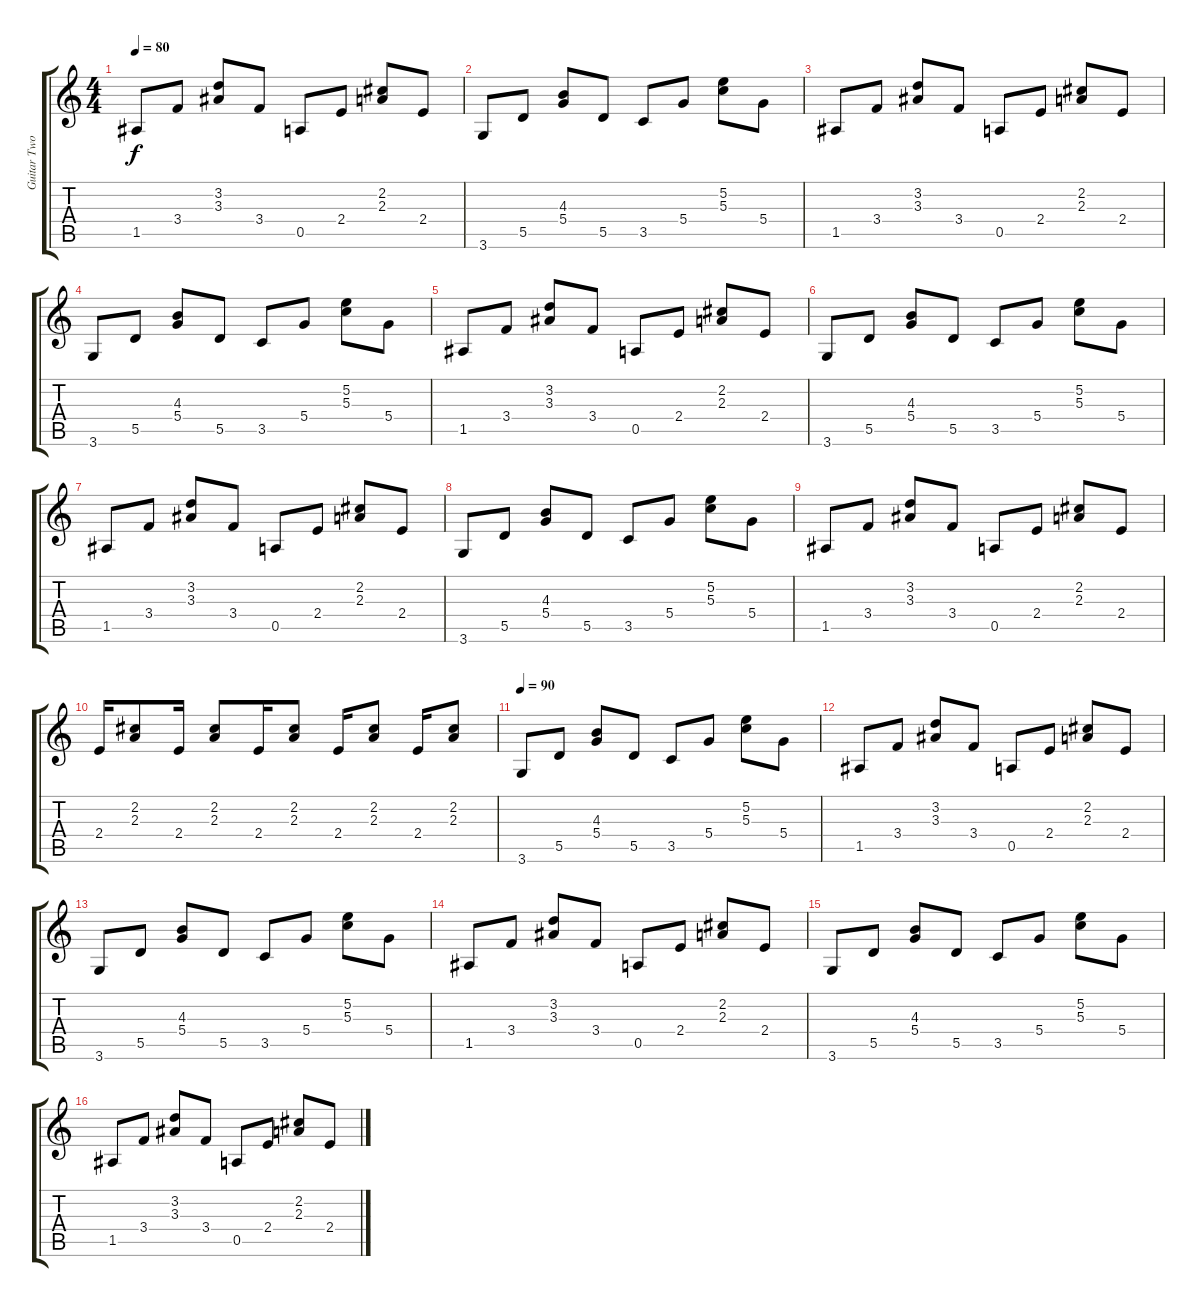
\track ("Guitar Two." "Guitar Two") {instrument acousticguitarsteel}
\staff {score tabs}
\tuning (E4 B3 G3 D3 A2 E2) {hide}
\ts (4 4)
\tempo 80
\clef g2
\ks c
1.5.8{dy f} 3.4.8 (3.2 3.3).8 3.4.8 0.5.8 2.4.8 (2.2 2.3).8 2.4.8 |
3.6.8 5.5.8 (4.3 5.4).8 5.5.8 3.5.8 5.4.8 (5.2 5.3).8 5.4.8 |
1.5.8 3.4.8 (3.2 3.3).8 3.4.8 0.5.8 2.4.8 (2.2 2.3).8 2.4.8 |
3.6.8 5.5.8 (4.3 5.4).8 5.5.8 3.5.8 5.4.8 (5.2 5.3).8 5.4.8 |
1.5.8 3.4.8 (3.2 3.3).8 3.4.8 0.5.8 2.4.8 (2.2 2.3).8 2.4.8 |
3.6.8 5.5.8 (4.3 5.4).8 5.5.8 3.5.8 5.4.8 (5.2 5.3).8 5.4.8 |
1.5.8 3.4.8 (3.2 3.3).8 3.4.8 0.5.8 2.4.8 (2.2 2.3).8 2.4.8 |
3.6.8 5.5.8 (4.3 5.4).8 5.5.8 3.5.8 5.4.8 (5.2 5.3).8 5.4.8 |
1.5.8 3.4.8 (3.2 3.3).8 3.4.8 0.5.8 2.4.8 (2.2 2.3).8 2.4.8 |
2.4.16 (2.2 2.3).8 2.4.16 (2.2 2.3).8 2.4.16 (2.2 2.3).8 2.4.16 (2.2 2.3).8 2.4.16 (2.2 2.3).8 |
\tempo 90
3.6.8 5.5.8 (4.3 5.4).8 5.5.8 3.5.8 5.4.8 (5.2 5.3).8 5.4.8 |
1.5.8 3.4.8 (3.2 3.3).8 3.4.8 0.5.8 2.4.8 (2.2 2.3).8 2.4.8 |
3.6.8 5.5.8 (4.3 5.4).8 5.5.8 3.5.8 5.4.8 (5.2 5.3).8 5.4.8 |
1.5.8 3.4.8 (3.2 3.3).8 3.4.8 0.5.8 2.4.8 (2.2 2.3).8 2.4.8 |
3.6.8 5.5.8 (4.3 5.4).8 5.5.8 3.5.8 5.4.8 (5.2 5.3).8 5.4.8 |
1.5.8 3.4.8 (3.2 3.3).8 3.4.8 0.5.8 2.4.8 (2.2 2.3).8 2.4.8
